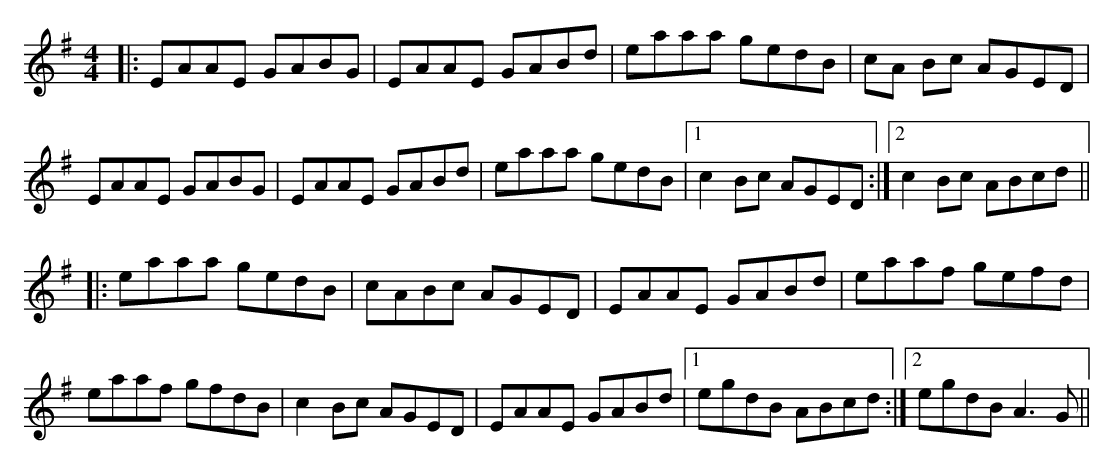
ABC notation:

X:1
M:4/4
K:Ador
|:EAAE GABG|EAAE GABd|eaaa gedB|cA Bc AGED|
EAAE GABG|EAAE GABd|eaaa gedB|1 c2 Bc AGED:|2 c2 Bc ABcd||
|:eaaa gedB|cABc AGED|EAAE GABd|eaaf gefd|
eaaf gfdB|c2 Bc AGED|EAAE GABd|1 egdB ABcd:|2 egdB A3G||
